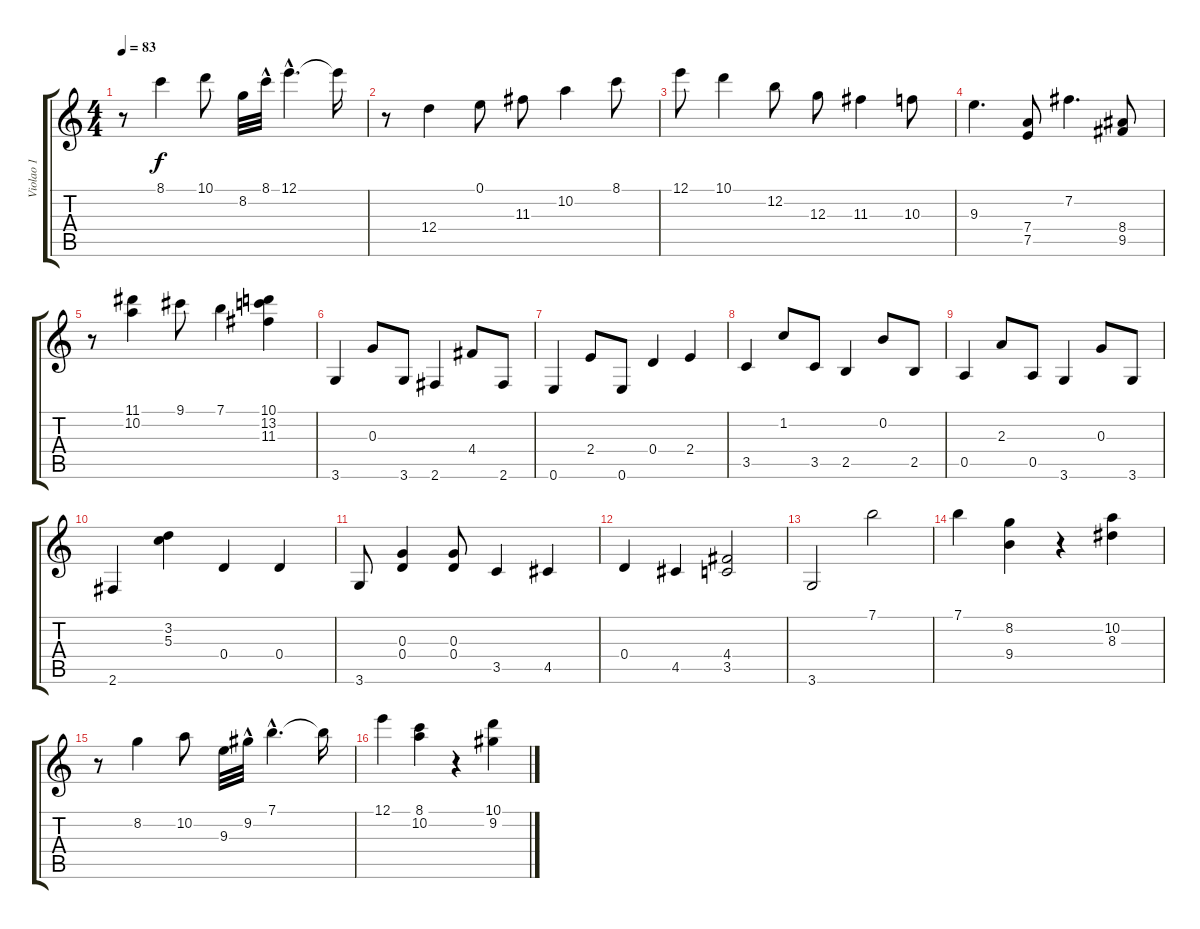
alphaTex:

\track ("Violao 1" "Violao 1") {instrument acousticguitarnylon}
\staff {score tabs}
\tuning (E4 B3 G3 D3 A2 E2) {hide}
\ts (4 4)
\tempo 83
\clef g2
\ks c
r.8{dy f} 8.1.4 10.1.8 8.2.32 8.1{hac}.32 12.1{hac}.4{d} 12.1{t}.16 |
r.8 12.4.4 0.1.8 11.3.8 10.2.4 8.1.8 |
12.1.8 10.1.4 12.2.8 12.3.8 11.3.4 10.3.8 |
9.3.4{d} (7.4 7.5).8 7.2.4{d} (8.4 9.5).8 |
r.8 (11.1 10.2).4 9.1.8 7.1.4 (10.1 13.2 11.3).4 |
3.6.4 0.3.8 3.6.8 2.6.4 4.4.8 2.6.8 |
0.6.4 2.4.8 0.6.8 0.4.4 2.4.4 |
3.5.4 1.2.8 3.5.8 2.5.4 0.2.8 2.5.8 |
0.5.4 2.3.8 0.5.8 3.6.4 0.3.8 3.6.8 |
2.6.4 (3.2 5.3).4 0.4.4 0.4.4 |
3.6.8 (0.3 0.4).4 (0.3 0.4).8 3.5.4 4.5.4 |
0.4.4 4.5.4 (4.4 3.5).2 |
3.6.2 7.1.2 |
7.1.4 (8.2 9.4).4 r.4 (10.2 8.3).4 |
r.8 8.2.4 10.2.8 9.3.32 9.2{hac}.32 7.1{hac}.4{d} 7.1{t}.16 |
12.1.4 (8.1 10.2).4 r.4 (10.1 9.2).4
